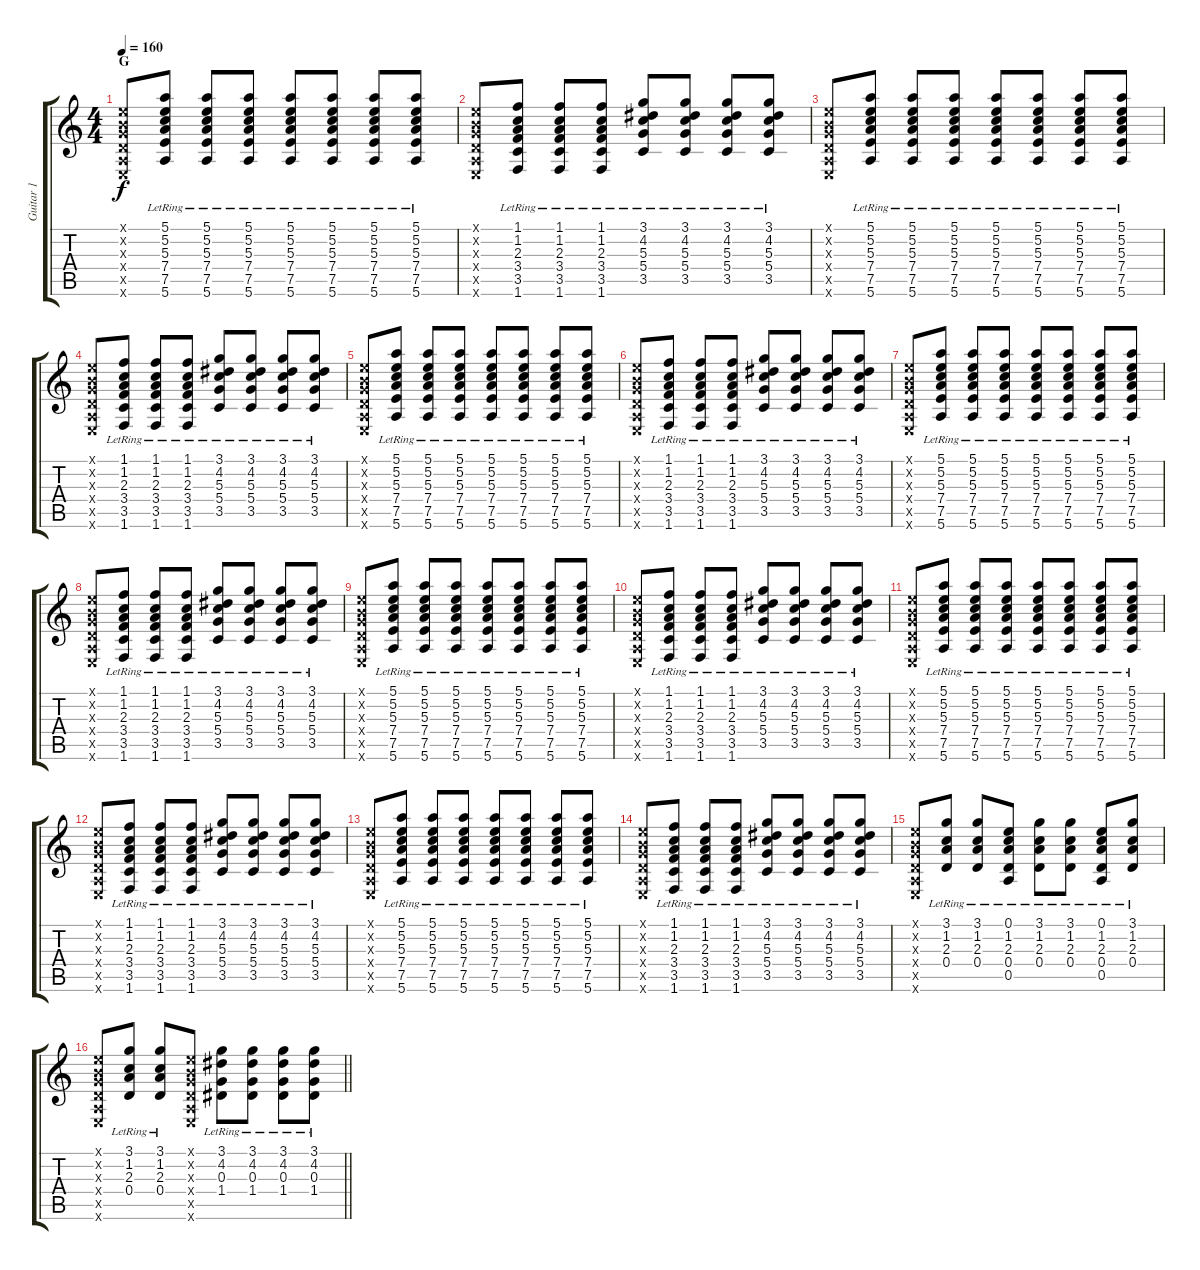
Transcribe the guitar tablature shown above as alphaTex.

\track ("Guitar 1" "Guitar 1") {instrument overdrivenguitar}
\staff {score tabs}
\tuning (E4 B3 G3 D3 A2 E2) {hide}
\ts (4 4)
\section ("" "G")
\tempo 160
\clef g2
\ks c
(0.1{x} 0.2{x} 0.3{x} 0.4{x} 0.5{x} 0.6{x}).8{dy f} (5.1{lr} 5.2{lr} 5.3{lr} 7.4{lr} 7.5{lr} 5.6{lr}).8 (5.1{lr} 5.2{lr} 5.3{lr} 7.4{lr} 7.5{lr} 5.6{lr}).8 (5.1{lr} 5.2{lr} 5.3{lr} 7.4{lr} 7.5{lr} 5.6{lr}).8 (5.1{lr} 5.2{lr} 5.3{lr} 7.4{lr} 7.5{lr} 5.6{lr}).8 (5.1{lr} 5.2{lr} 5.3{lr} 7.4{lr} 7.5{lr} 5.6{lr}).8 (5.1{lr} 5.2{lr} 5.3{lr} 7.4{lr} 7.5{lr} 5.6{lr}).8 (5.1{lr} 5.2{lr} 5.3{lr} 7.4{lr} 7.5{lr} 5.6{lr}).8 |
(0.1{x} 0.2{x} 0.3{x} 0.4{x} 0.5{x} 0.6{x}).8 (1.1{lr} 1.2{lr} 2.3{lr} 3.4{lr} 3.5{lr} 1.6{lr}).8 (1.1{lr} 1.2{lr} 2.3{lr} 3.4{lr} 3.5{lr} 1.6{lr}).8 (1.1{lr} 1.2{lr} 2.3{lr} 3.4{lr} 3.5{lr} 1.6{lr}).8 (3.1{lr} 4.2{lr} 5.3{lr} 5.4{lr} 3.5{lr}).8 (3.1{lr} 4.2{lr} 5.3{lr} 5.4{lr} 3.5{lr}).8 (3.1{lr} 4.2{lr} 5.3{lr} 5.4{lr} 3.5{lr}).8 (3.1{lr} 4.2{lr} 5.3{lr} 5.4{lr} 3.5{lr}).8 |
(0.1{x} 0.2{x} 0.3{x} 0.4{x} 0.5{x} 0.6{x}).8 (5.1{lr} 5.2{lr} 5.3{lr} 7.4{lr} 7.5{lr} 5.6{lr}).8 (5.1{lr} 5.2{lr} 5.3{lr} 7.4{lr} 7.5{lr} 5.6{lr}).8 (5.1{lr} 5.2{lr} 5.3{lr} 7.4{lr} 7.5{lr} 5.6{lr}).8 (5.1{lr} 5.2{lr} 5.3{lr} 7.4{lr} 7.5{lr} 5.6{lr}).8 (5.1{lr} 5.2{lr} 5.3{lr} 7.4{lr} 7.5{lr} 5.6{lr}).8 (5.1{lr} 5.2{lr} 5.3{lr} 7.4{lr} 7.5{lr} 5.6{lr}).8 (5.1{lr} 5.2{lr} 5.3{lr} 7.4{lr} 7.5{lr} 5.6{lr}).8 |
(0.1{x} 0.2{x} 0.3{x} 0.4{x} 0.5{x} 0.6{x}).8 (1.1{lr} 1.2{lr} 2.3{lr} 3.4{lr} 3.5{lr} 1.6{lr}).8 (1.1{lr} 1.2{lr} 2.3{lr} 3.4{lr} 3.5{lr} 1.6{lr}).8 (1.1{lr} 1.2{lr} 2.3{lr} 3.4{lr} 3.5{lr} 1.6{lr}).8 (3.1{lr} 4.2{lr} 5.3{lr} 5.4{lr} 3.5{lr}).8 (3.1{lr} 4.2{lr} 5.3{lr} 5.4{lr} 3.5{lr}).8 (3.1{lr} 4.2{lr} 5.3{lr} 5.4{lr} 3.5{lr}).8 (3.1{lr} 4.2{lr} 5.3{lr} 5.4{lr} 3.5{lr}).8 |
(0.1{x} 0.2{x} 0.3{x} 0.4{x} 0.5{x} 0.6{x}).8 (5.1{lr} 5.2{lr} 5.3{lr} 7.4{lr} 7.5{lr} 5.6{lr}).8 (5.1{lr} 5.2{lr} 5.3{lr} 7.4{lr} 7.5{lr} 5.6{lr}).8 (5.1{lr} 5.2{lr} 5.3{lr} 7.4{lr} 7.5{lr} 5.6{lr}).8 (5.1{lr} 5.2{lr} 5.3{lr} 7.4{lr} 7.5{lr} 5.6{lr}).8 (5.1{lr} 5.2{lr} 5.3{lr} 7.4{lr} 7.5{lr} 5.6{lr}).8 (5.1{lr} 5.2{lr} 5.3{lr} 7.4{lr} 7.5{lr} 5.6{lr}).8 (5.1{lr} 5.2{lr} 5.3{lr} 7.4{lr} 7.5{lr} 5.6{lr}).8 |
(0.1{x} 0.2{x} 0.3{x} 0.4{x} 0.5{x} 0.6{x}).8 (1.1{lr} 1.2{lr} 2.3{lr} 3.4{lr} 3.5{lr} 1.6{lr}).8 (1.1{lr} 1.2{lr} 2.3{lr} 3.4{lr} 3.5{lr} 1.6{lr}).8 (1.1{lr} 1.2{lr} 2.3{lr} 3.4{lr} 3.5{lr} 1.6{lr}).8 (3.1{lr} 4.2{lr} 5.3{lr} 5.4{lr} 3.5{lr}).8 (3.1{lr} 4.2{lr} 5.3{lr} 5.4{lr} 3.5{lr}).8 (3.1{lr} 4.2{lr} 5.3{lr} 5.4{lr} 3.5{lr}).8 (3.1{lr} 4.2{lr} 5.3{lr} 5.4{lr} 3.5{lr}).8 |
(0.1{x} 0.2{x} 0.3{x} 0.4{x} 0.5{x} 0.6{x}).8 (5.1{lr} 5.2{lr} 5.3{lr} 7.4{lr} 7.5{lr} 5.6{lr}).8 (5.1{lr} 5.2{lr} 5.3{lr} 7.4{lr} 7.5{lr} 5.6{lr}).8 (5.1{lr} 5.2{lr} 5.3{lr} 7.4{lr} 7.5{lr} 5.6{lr}).8 (5.1{lr} 5.2{lr} 5.3{lr} 7.4{lr} 7.5{lr} 5.6{lr}).8 (5.1{lr} 5.2{lr} 5.3{lr} 7.4{lr} 7.5{lr} 5.6{lr}).8 (5.1{lr} 5.2{lr} 5.3{lr} 7.4{lr} 7.5{lr} 5.6{lr}).8 (5.1{lr} 5.2{lr} 5.3{lr} 7.4{lr} 7.5{lr} 5.6{lr}).8 |
(0.1{x} 0.2{x} 0.3{x} 0.4{x} 0.5{x} 0.6{x}).8 (1.1{lr} 1.2{lr} 2.3{lr} 3.4{lr} 3.5{lr} 1.6{lr}).8 (1.1{lr} 1.2{lr} 2.3{lr} 3.4{lr} 3.5{lr} 1.6{lr}).8 (1.1{lr} 1.2{lr} 2.3{lr} 3.4{lr} 3.5{lr} 1.6{lr}).8 (3.1{lr} 4.2{lr} 5.3{lr} 5.4{lr} 3.5{lr}).8 (3.1{lr} 4.2{lr} 5.3{lr} 5.4{lr} 3.5{lr}).8 (3.1{lr} 4.2{lr} 5.3{lr} 5.4{lr} 3.5{lr}).8 (3.1{lr} 4.2{lr} 5.3{lr} 5.4{lr} 3.5{lr}).8 |
(0.1{x} 0.2{x} 0.3{x} 0.4{x} 0.5{x} 0.6{x}).8 (5.1{lr} 5.2{lr} 5.3{lr} 7.4{lr} 7.5{lr} 5.6{lr}).8 (5.1{lr} 5.2{lr} 5.3{lr} 7.4{lr} 7.5{lr} 5.6{lr}).8 (5.1{lr} 5.2{lr} 5.3{lr} 7.4{lr} 7.5{lr} 5.6{lr}).8 (5.1{lr} 5.2{lr} 5.3{lr} 7.4{lr} 7.5{lr} 5.6{lr}).8 (5.1{lr} 5.2{lr} 5.3{lr} 7.4{lr} 7.5{lr} 5.6{lr}).8 (5.1{lr} 5.2{lr} 5.3{lr} 7.4{lr} 7.5{lr} 5.6{lr}).8 (5.1{lr} 5.2{lr} 5.3{lr} 7.4{lr} 7.5{lr} 5.6{lr}).8 |
(0.1{x} 0.2{x} 0.3{x} 0.4{x} 0.5{x} 0.6{x}).8 (1.1{lr} 1.2{lr} 2.3{lr} 3.4{lr} 3.5{lr} 1.6{lr}).8 (1.1{lr} 1.2{lr} 2.3{lr} 3.4{lr} 3.5{lr} 1.6{lr}).8 (1.1{lr} 1.2{lr} 2.3{lr} 3.4{lr} 3.5{lr} 1.6{lr}).8 (3.1{lr} 4.2{lr} 5.3{lr} 5.4{lr} 3.5{lr}).8 (3.1{lr} 4.2{lr} 5.3{lr} 5.4{lr} 3.5{lr}).8 (3.1{lr} 4.2{lr} 5.3{lr} 5.4{lr} 3.5{lr}).8 (3.1{lr} 4.2{lr} 5.3{lr} 5.4{lr} 3.5{lr}).8 |
(0.1{x} 0.2{x} 0.3{x} 0.4{x} 0.5{x} 0.6{x}).8 (5.1{lr} 5.2{lr} 5.3{lr} 7.4{lr} 7.5{lr} 5.6{lr}).8 (5.1{lr} 5.2{lr} 5.3{lr} 7.4{lr} 7.5{lr} 5.6{lr}).8 (5.1{lr} 5.2{lr} 5.3{lr} 7.4{lr} 7.5{lr} 5.6{lr}).8 (5.1{lr} 5.2{lr} 5.3{lr} 7.4{lr} 7.5{lr} 5.6{lr}).8 (5.1{lr} 5.2{lr} 5.3{lr} 7.4{lr} 7.5{lr} 5.6{lr}).8 (5.1{lr} 5.2{lr} 5.3{lr} 7.4{lr} 7.5{lr} 5.6{lr}).8 (5.1{lr} 5.2{lr} 5.3{lr} 7.4{lr} 7.5{lr} 5.6{lr}).8 |
(0.1{x} 0.2{x} 0.3{x} 0.4{x} 0.5{x} 0.6{x}).8 (1.1{lr} 1.2{lr} 2.3{lr} 3.4{lr} 3.5{lr} 1.6{lr}).8 (1.1{lr} 1.2{lr} 2.3{lr} 3.4{lr} 3.5{lr} 1.6{lr}).8 (1.1{lr} 1.2{lr} 2.3{lr} 3.4{lr} 3.5{lr} 1.6{lr}).8 (3.1{lr} 4.2{lr} 5.3{lr} 5.4{lr} 3.5{lr}).8 (3.1{lr} 4.2{lr} 5.3{lr} 5.4{lr} 3.5{lr}).8 (3.1{lr} 4.2{lr} 5.3{lr} 5.4{lr} 3.5{lr}).8 (3.1{lr} 4.2{lr} 5.3{lr} 5.4{lr} 3.5{lr}).8 |
(0.1{x} 0.2{x} 0.3{x} 0.4{x} 0.5{x} 0.6{x}).8 (5.1{lr} 5.2{lr} 5.3{lr} 7.4{lr} 7.5{lr} 5.6{lr}).8 (5.1{lr} 5.2{lr} 5.3{lr} 7.4{lr} 7.5{lr} 5.6{lr}).8 (5.1{lr} 5.2{lr} 5.3{lr} 7.4{lr} 7.5{lr} 5.6{lr}).8 (5.1{lr} 5.2{lr} 5.3{lr} 7.4{lr} 7.5{lr} 5.6{lr}).8 (5.1{lr} 5.2{lr} 5.3{lr} 7.4{lr} 7.5{lr} 5.6{lr}).8 (5.1{lr} 5.2{lr} 5.3{lr} 7.4{lr} 7.5{lr} 5.6{lr}).8 (5.1{lr} 5.2{lr} 5.3{lr} 7.4{lr} 7.5{lr} 5.6{lr}).8 |
(0.1{x} 0.2{x} 0.3{x} 0.4{x} 0.5{x} 0.6{x}).8 (1.1{lr} 1.2{lr} 2.3{lr} 3.4{lr} 3.5{lr} 1.6{lr}).8 (1.1{lr} 1.2{lr} 2.3{lr} 3.4{lr} 3.5{lr} 1.6{lr}).8 (1.1{lr} 1.2{lr} 2.3{lr} 3.4{lr} 3.5{lr} 1.6{lr}).8 (3.1{lr} 4.2{lr} 5.3{lr} 5.4{lr} 3.5{lr}).8 (3.1{lr} 4.2{lr} 5.3{lr} 5.4{lr} 3.5{lr}).8 (3.1{lr} 4.2{lr} 5.3{lr} 5.4{lr} 3.5{lr}).8 (3.1{lr} 4.2{lr} 5.3{lr} 5.4{lr} 3.5{lr}).8 |
(0.1{x} 0.2{x} 0.3{x} 0.4{x} 0.5{x} 0.6{x}).8 (3.1{lr} 1.2{lr} 2.3{lr} 0.4{lr}).8 (3.1{lr} 1.2{lr} 2.3{lr} 0.4{lr}).8 (0.1{lr} 1.2{lr} 2.3{lr} 0.4{lr} 0.5{lr}).8 (3.1{lr} 1.2{lr} 2.3{lr} 0.4{lr}).8 (3.1{lr} 1.2{lr} 2.3{lr} 0.4{lr}).8 (0.1{lr} 1.2{lr} 2.3{lr} 0.4{lr} 0.5{lr}).8 (3.1{lr} 1.2{lr} 2.3{lr} 0.4{lr}).8 |
\barLineRight lightlight
(0.1{x} 0.2{x} 0.3{x} 0.4{x} 0.5{x} 0.6{x}).8 (3.1{lr} 1.2{lr} 2.3{lr} 0.4{lr}).8 (3.1{lr} 1.2{lr} 2.3{lr} 0.4{lr}).8 (0.1{x} 0.2{x} 0.3{x} 0.4{x} 0.5{x} 0.6{x}).8 (3.1{lr} 4.2{lr} 0.3{lr} 1.4{lr}).8 (3.1{lr} 4.2{lr} 0.3{lr} 1.4{lr}).8 (3.1{lr} 4.2{lr} 0.3{lr} 1.4{lr}).8 (3.1{lr} 4.2{lr} 0.3{lr} 1.4{lr}).8
